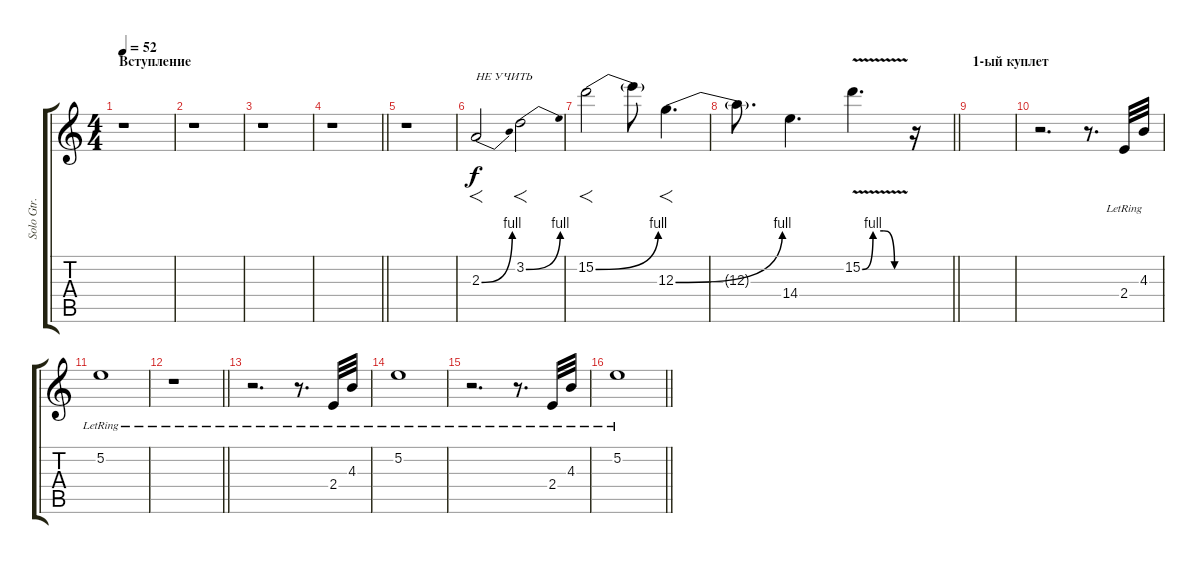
\track ("Solo Gtr." "Solo Gtr.") {instrument distortionguitar}
\staff {score tabs}
\tuning (E4 B3 G3 D3 A2 E2) {hide}
\ts (4 4)
\section ("" "Вступление")
\tempo 52
\clef g2
\ks c
r.1{dy f instrument distortionguitar} |
r.1 |
r.1 |
\barLineRight lightlight
r.1 |
r.1 |
2.3{be (bend 0 0 60 4)}.2{f txt "НЕ УЧИТЬ" volume 3} 3.2{be (bend 0 0 60 4)}.2{f} |
15.2{be (bend 0 0 60 4)}.2{f} 15.2{t}.8 12.3{be (bend 0 0 60 4)}.4{f d} |
\barLineRight lightlight
12.3{t}.8{d} 14.4.4{d} 15.2{be (custom 0 0 15 4 30 4 45 0 60 0) v}.4{d} r.16 |
\section ("" "1-ый куплет")
|
r.2{d} r.8{d} 2.4{lr}.32 4.3{lr}.32 |
5.2{lr}.1 |
\barLineRight lightlight
r.1 |
r.2{d} r.8{d} 2.4{lr}.32 4.3{lr}.32 |
5.2{lr}.1 |
r.2{d} r.8{d} 2.4{lr}.32 4.3{lr}.32 |
\barLineRight lightlight
5.2{lr}.1
